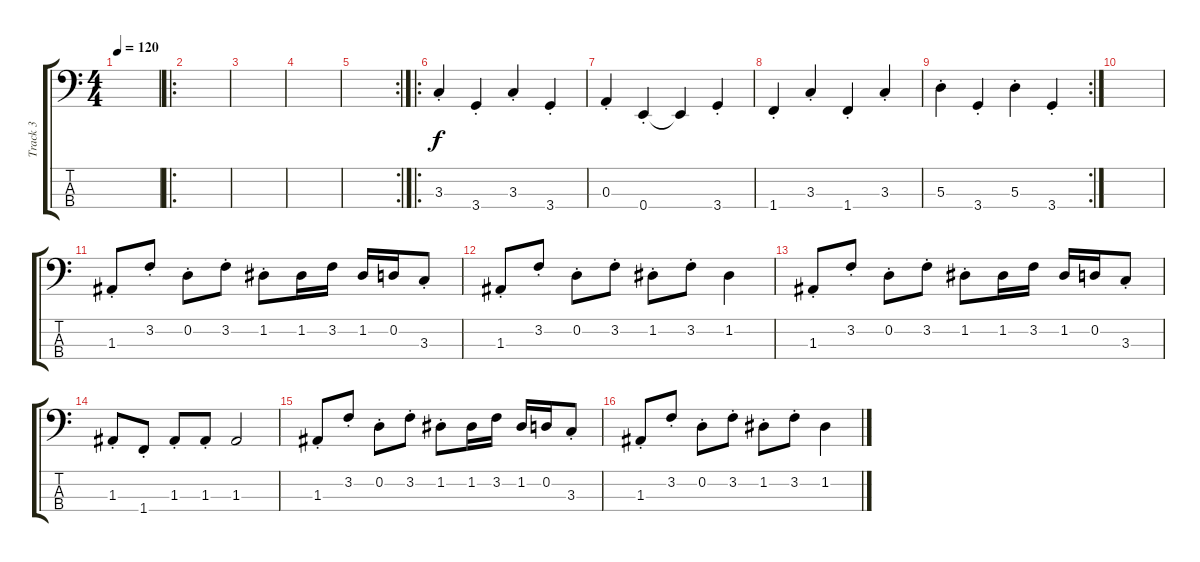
\track ("Track 3" "Track 3") {instrument acousticbass}
\staff {score tabs}
\tuning (G2 D2 A1 E1) {hide}
\ts (4 4)
\tempo 120
\clef f4
\ks c
|
\ro
|
|
|
\rc 2
|
\ro
3.3{st}.4 3.4{st}.4 3.3{st}.4 3.4{st}.4 |
0.3{st}.4 0.4{st}.4 0.4{t}.4 3.4{st}.4 |
1.4{st}.4 3.3{st}.4 1.4{st}.4 3.3{st}.4 |
\rc 2
5.3{st}.4 3.4{st}.4 5.3{st}.4 3.4{st}.4 |
|
1.3{st}.8 3.2{st}.8 0.2{st}.8 3.2{st}.8 1.2{st}.8 1.2.16 3.2.16 1.2.16 0.2.16 3.3{st}.8 |
1.3{st}.8 3.2{st}.8 0.2{st}.8 3.2{st}.8 1.2{st}.8 3.2{st}.8 1.2.4 |
1.3{st}.8 3.2{st}.8 0.2{st}.8 3.2{st}.8 1.2{st}.8 1.2.16 3.2.16 1.2.16 0.2.16 3.3{st}.8 |
1.3{st}.8 1.4{st}.8 1.3{st}.8 1.3{st}.8 1.3.2 |
1.3{st}.8 3.2{st}.8 0.2{st}.8 3.2{st}.8 1.2{st}.8 1.2.16 3.2.16 1.2.16 0.2.16 3.3{st}.8 |
1.3{st}.8 3.2{st}.8 0.2{st}.8 3.2{st}.8 1.2{st}.8 3.2{st}.8 1.2.4
